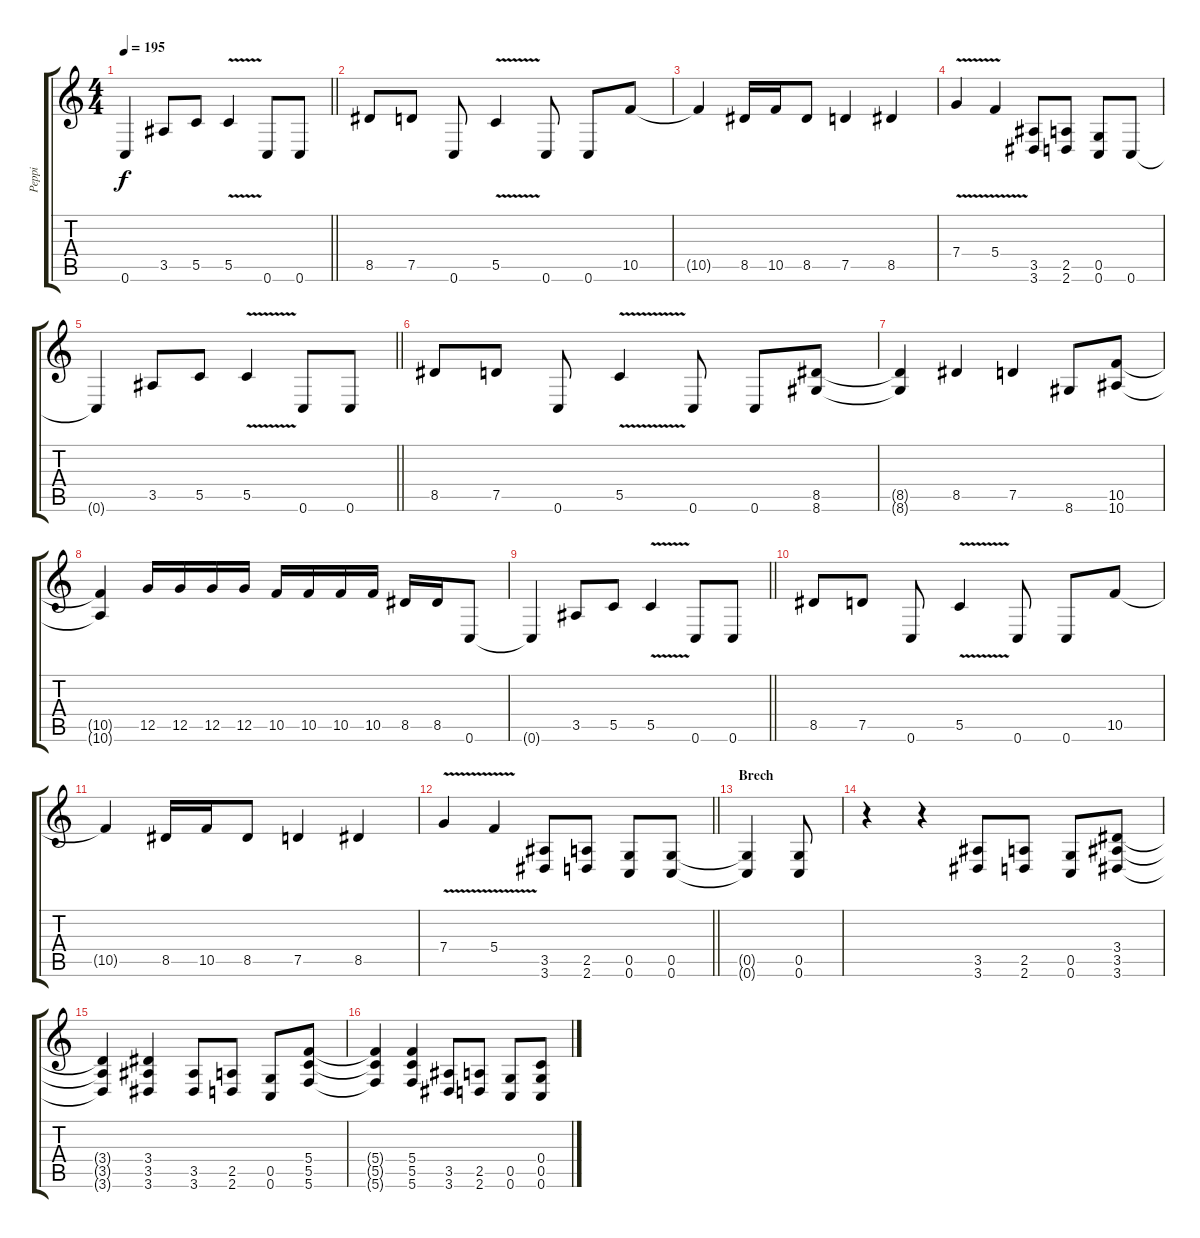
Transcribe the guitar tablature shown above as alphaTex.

\track ("Peppi" "Peppi") {instrument distortionguitar}
\staff {score tabs}
\tuning (D4 A3 F3 C3 G2 C2) {hide}
\ts (4 4)
\tempo 195
\clef g2
\barLineRight lightlight
\ks c
0.6{t}.4{dy f} 3.5.8 5.5.8 5.5{v}.4 0.6.8 0.6.8 |
8.5.8 7.5.8 0.6.8 5.5{v}.4 0.6.8 0.6.8 10.5.8 |
10.5{t}.4 8.5.16 10.5.16 8.5.8 7.5.4 8.5.4 |
7.4{v}.4 5.4{v}.4 (3.5 3.6).8 (2.5 2.6).8 (0.5 0.6).8 0.6.8 |
\barLineRight lightlight
0.6{t}.4 3.5.8 5.5.8 5.5{v}.4 0.6.8 0.6.8 |
8.5.8 7.5.8 0.6.8 5.5{v}.4 0.6.8 0.6.8 (8.5 8.6).8 |
(8.5{t} 8.6{t}).4 8.5.4 7.5.4 8.6.8 (10.5 10.6).8 |
(10.5{t} 10.6{t}).4 12.5.16 12.5.16 12.5.16 12.5.16 10.5.16 10.5.16 10.5.16 10.5.16 8.5.16 8.5.16 0.6.8 |
\barLineRight lightlight
0.6{t}.4 3.5.8 5.5.8 5.5{v}.4 0.6.8 0.6.8 |
8.5.8 7.5.8 0.6.8 5.5{v}.4 0.6.8 0.6.8 10.5.8 |
10.5{t}.4 8.5.16 10.5.16 8.5.8 7.5.4 8.5.4 |
\barLineRight lightlight
7.4{v}.4 5.4{v}.4 (3.5 3.6).8 (2.5 2.6).8 (0.5 0.6).8 (0.5 0.6).8 |
\section ("" "Brech")
(0.5{t} 0.6{t}).4 (0.5 0.6).8 |
r.4 r.4 (3.5 3.6).8 (2.5 2.6).8 (0.5 0.6).8 (3.4 3.5 3.6).8 |
(3.4{t} 3.5{t} 3.6{t}).4 (3.4 3.5 3.6).4 (3.5 3.6).8 (2.5 2.6).8 (0.5 0.6).8 (5.4 5.5 5.6).8 |
(5.4{t} 5.5{t} 5.6{t}).4 (5.4 5.5 5.6).4 (3.5 3.6).8 (2.5 2.6).8 (0.5 0.6).8 (0.4 0.5 0.6).8
